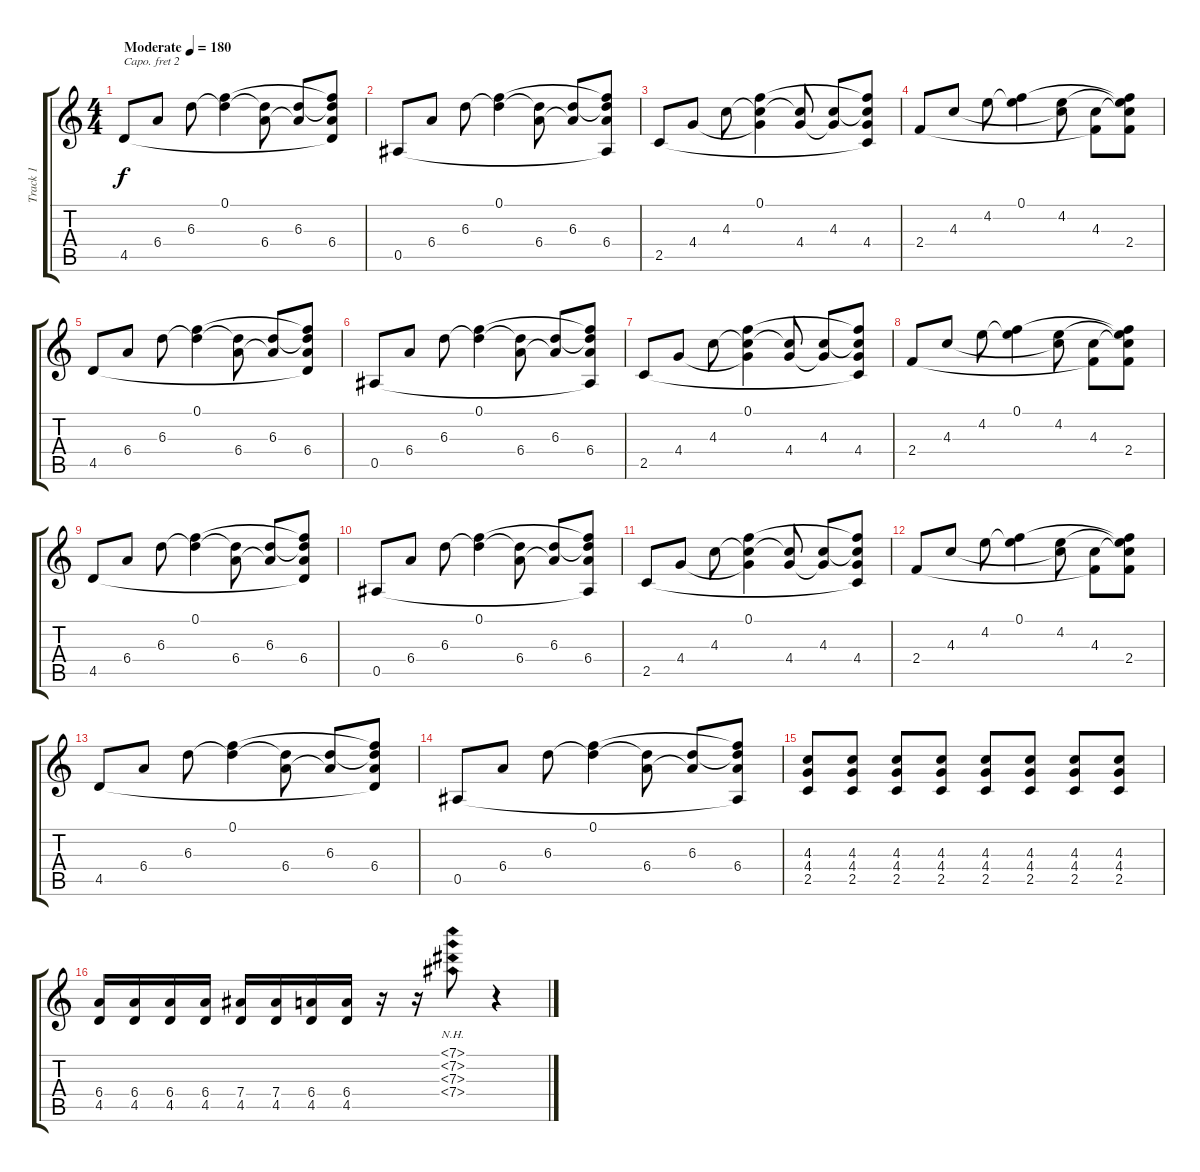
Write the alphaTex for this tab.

\track ("Track 1" "Track 1") {instrument acousticguitarsteel}
\staff {score tabs}
\capo 2
\tuning (Eb4 Bb3 Gb3 Db3 Ab2 Eb2) {hide}
\ts (4 4)
\tempo (180 "Moderate")
\clef g2
\ks c
4.5.8{dy f instrument acousticguitarsteel} 6.4.8 6.3.8 (0.1 6.3{t}).4 (6.3{t} 6.4).8 (6.3 6.4{t}).8 (0.1{t} 6.3{t} 6.4 4.5{t}).8 |
0.5.8 6.4.8 6.3.8 (0.1 6.3{t}).4 (6.3{t} 6.4).8 (6.3 6.4{t}).8 (0.1{t} 6.3{t} 6.4 0.5{t}).8 |
2.5.8 4.4.8 4.3.8 (0.1 4.3{t} 4.4{t}).4 (4.3{t} 4.4).8 (4.3 4.4{t}).8 (0.1{t} 4.3{t} 4.4 2.5{t}).8 |
2.4.8 4.3.8 4.2.8 (0.1 4.2{t}).4 (4.2 4.3{t}).8 (4.3 2.4{t}).8 (0.1{t} 4.2{t} 4.3{t} 2.4).8 |
4.5.8 6.4.8 6.3.8 (0.1 6.3{t}).4 (6.3{t} 6.4).8 (6.3 6.4{t}).8 (0.1{t} 6.3{t} 6.4 4.5{t}).8 |
0.5.8 6.4.8 6.3.8 (0.1 6.3{t}).4 (6.3{t} 6.4).8 (6.3 6.4{t}).8 (0.1{t} 6.3{t} 6.4 0.5{t}).8 |
2.5.8 4.4.8 4.3.8 (0.1 4.3{t} 4.4{t}).4 (4.3{t} 4.4).8 (4.3 4.4{t}).8 (0.1{t} 4.3{t} 4.4 2.5{t}).8 |
2.4.8 4.3.8 4.2.8 (0.1 4.2{t}).4 (4.2 4.3{t}).8 (4.3 2.4{t}).8 (0.1{t} 4.2{t} 4.3{t} 2.4).8 |
4.5.8 6.4.8 6.3.8 (0.1 6.3{t}).4 (6.3{t} 6.4).8 (6.3 6.4{t}).8 (0.1{t} 6.3{t} 6.4 4.5{t}).8 |
0.5.8 6.4.8 6.3.8 (0.1 6.3{t}).4 (6.3{t} 6.4).8 (6.3 6.4{t}).8 (0.1{t} 6.3{t} 6.4 0.5{t}).8 |
2.5.8 4.4.8 4.3.8 (0.1 4.3{t} 4.4{t}).4 (4.3{t} 4.4).8 (4.3 4.4{t}).8 (0.1{t} 4.3{t} 4.4 2.5{t}).8 |
2.4.8 4.3.8 4.2.8 (0.1 4.2{t}).4 (4.2 4.3{t}).8 (4.3 2.4{t}).8 (0.1{t} 4.2{t} 4.3{t} 2.4).8 |
4.5.8 6.4.8 6.3.8 (0.1 6.3{t}).4 (6.3{t} 6.4).8 (6.3 6.4{t}).8 (0.1{t} 6.3{t} 6.4 4.5{t}).8 |
0.5.8 6.4.8 6.3.8 (0.1 6.3{t}).4 (6.3{t} 6.4).8 (6.3 6.4{t}).8 (0.1{t} 6.3{t} 6.4 0.5{t}).8 |
(4.3 4.4 2.5).8 (4.3 4.4 2.5).8 (4.3 4.4 2.5).8 (4.3 4.4 2.5).8 (4.3 4.4 2.5).8 (4.3 4.4 2.5).8 (4.3 4.4 2.5).8 (4.3 4.4 2.5).8 |
(6.4 4.5).16 (6.4 4.5).16 (6.4 4.5).16 (6.4 4.5).16 (7.4 4.5).16 (7.4 4.5).16 (6.4 4.5).16 (6.4 4.5).16 r.16 r.16 (7.1{nh} 7.2{nh} 7.3{nh} 7.4{nh}).8 r.4
